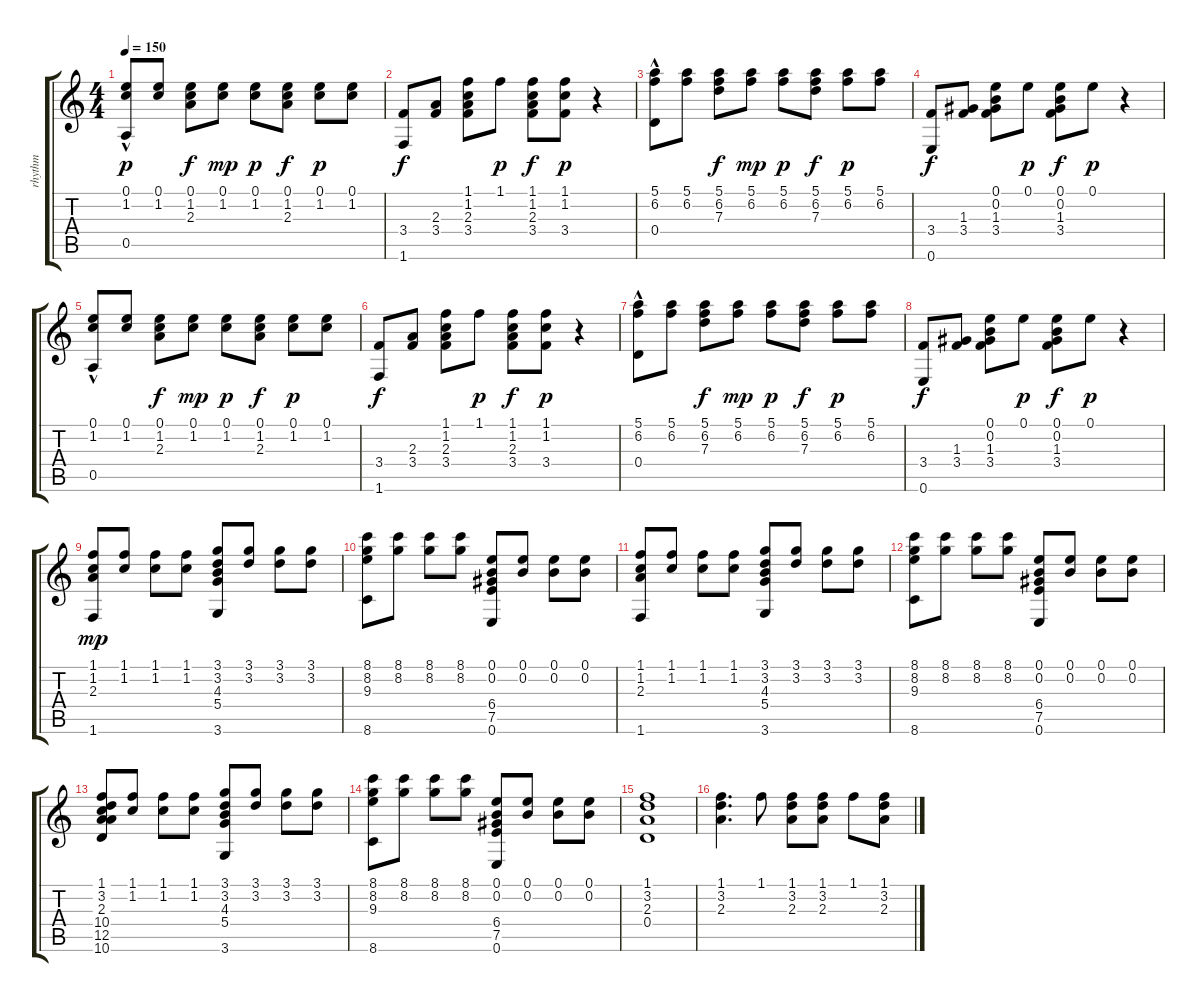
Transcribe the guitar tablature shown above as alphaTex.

\track ("rhythm" "rhythm") {instrument electricguitarclean}
\staff {score tabs}
\tuning (E4 B3 G3 D3 A2 E2) {hide}
\ts (4 4)
\tempo 150
\clef g2
\ks c
(0.1 1.2 0.5{hac}).8{dy p} (0.1 1.2).8 (0.1 1.2 2.3).8{dy f} (0.1 1.2).8{dy mp} (0.1 1.2).8{dy p} (0.1 1.2 2.3).8{dy f} (0.1 1.2).8{dy p} (0.1 1.2).8 |
(3.4 1.6).8{dy f} (2.3 3.4).8 (1.1 1.2 2.3 3.4).8 1.1.8{dy p} (1.1 1.2 2.3 3.4).8{dy f} (1.1 1.2 3.4).8{dy p} r.4 |
(5.1 6.2 0.4{hac}).8 (5.1 6.2).8 (5.1 6.2 7.3).8{dy f} (5.1 6.2).8{dy mp} (5.1 6.2).8{dy p} (5.1 6.2 7.3).8{dy f} (5.1 6.2).8{dy p} (5.1 6.2).8 |
(3.4 0.6).8{dy f} (1.3 3.4).8 (0.1 0.2 1.3 3.4).8 0.1.8{dy p} (0.1 0.2 1.3 3.4).8{dy f} 0.1.8{dy p} r.4 |
(0.1 1.2 0.5{hac}).8 (0.1 1.2).8 (0.1 1.2 2.3).8{dy f} (0.1 1.2).8{dy mp} (0.1 1.2).8{dy p} (0.1 1.2 2.3).8{dy f} (0.1 1.2).8{dy p} (0.1 1.2).8 |
(3.4 1.6).8{dy f} (2.3 3.4).8 (1.1 1.2 2.3 3.4).8 1.1.8{dy p} (1.1 1.2 2.3 3.4).8{dy f} (1.1 1.2 3.4).8{dy p} r.4 |
(5.1 6.2 0.4{hac}).8 (5.1 6.2).8 (5.1 6.2 7.3).8{dy f} (5.1 6.2).8{dy mp} (5.1 6.2).8{dy p} (5.1 6.2 7.3).8{dy f} (5.1 6.2).8{dy p} (5.1 6.2).8 |
(3.4 0.6).8{dy f} (1.3 3.4).8 (0.1 0.2 1.3 3.4).8 0.1.8{dy p} (0.1 0.2 1.3 3.4).8{dy f} 0.1.8{dy p} r.4 |
(1.1 1.2 2.3 1.6).8{dy mp} (1.1 1.2).8 (1.1 1.2).8 (1.1 1.2).8 (3.1 3.2 4.3 5.4 3.6).8 (3.1 3.2).8 (3.1 3.2).8 (3.1 3.2).8 |
(8.1 8.2 9.3 8.6).8 (8.1 8.2).8 (8.1 8.2).8 (8.1 8.2).8 (0.1 0.2 6.4 7.5 0.6).8 (0.1 0.2).8 (0.1 0.2).8 (0.1 0.2).8 |
(1.1 1.2 2.3 1.6).8 (1.1 1.2).8 (1.1 1.2).8 (1.1 1.2).8 (3.1 3.2 4.3 5.4 3.6).8 (3.1 3.2).8 (3.1 3.2).8 (3.1 3.2).8 |
(8.1 8.2 9.3 8.6).8 (8.1 8.2).8 (8.1 8.2).8 (8.1 8.2).8 (0.1 0.2 6.4 7.5 0.6).8 (0.1 0.2).8 (0.1 0.2).8 (0.1 0.2).8 |
(1.1 3.2 2.3 10.4 12.5 10.6).8 (1.1 1.2).8 (1.1 1.2).8 (1.1 1.2).8 (3.1 3.2 4.3 5.4 3.6).8 (3.1 3.2).8 (3.1 3.2).8 (3.1 3.2).8 |
(8.1 8.2 9.3 8.6).8 (8.1 8.2).8 (8.1 8.2).8 (8.1 8.2).8 (0.1 0.2 6.4 7.5 0.6).8 (0.1 0.2).8 (0.1 0.2).8 (0.1 0.2).8 |
(1.1 3.2 2.3 0.4).1 |
(1.1 3.2 2.3).4{d} 1.1.8 (1.1 3.2 2.3).8 (1.1 3.2 2.3).8 1.1.8 (1.1 3.2 2.3).8
